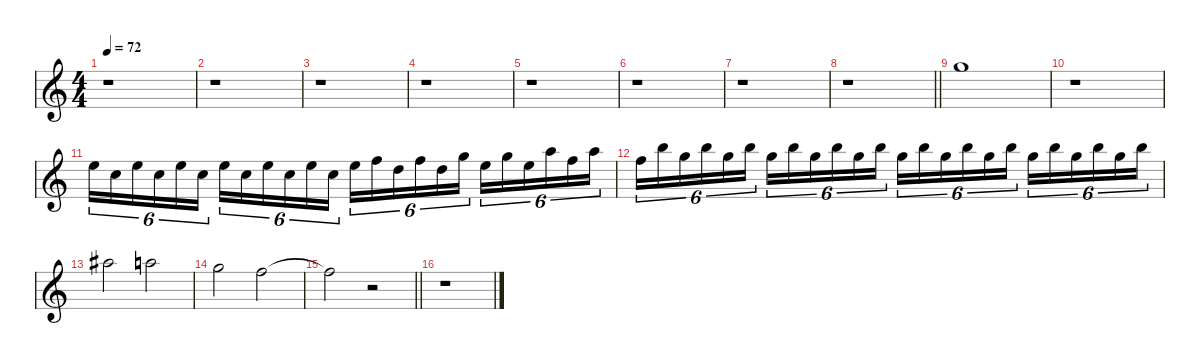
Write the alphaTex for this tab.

\defaultSystemsLayout 4
\hideDynamics
\bracketExtendMode nobrackets
\singleTrackTrackNamePolicy hidden
\multiTrackTrackNamePolicy hidden
\otherSystemsTrackNameOrientation horizontal
\track ("Keys" "vln.") {instrument stringensemble1}
\staff {score}
\tuning (E4 B3 G3 D3 A2 E2)
\ts (4 4)
\tempo 72
\clef g2
\ks c
r.1{dy f beam Down} |
r.1{beam Down} |
r.1{beam Down} |
r.1{beam Down} |
r.1{beam Down} |
r.1{beam Down} |
r.1{beam Down} |
\barLineRight lightlight
r.1{beam Down} |
15.1.1{dy mp beam Down} |
r.1{beam Down} |
12.1.16{tu (6 4) dy pp beam Down} 13.2.16{tu (6 4) dy p beam Down} 12.1.16{tu (6 4) beam Down} 13.2.16{tu (6 4) beam Down} 12.1.16{tu (6 4) beam Down} 13.2.16{tu (6 4) beam Down} 12.1.16{tu (6 4) beam Down} 13.2.16{tu (6 4) beam Down} 12.1.16{tu (6 4) beam Down} 13.2.16{tu (6 4) beam Down} 12.1.16{tu (6 4) beam Down} 13.2.16{tu (6 4) beam Down} 12.1.16{tu (6 4) dy f beam Down} 13.1.16{tu (6 4) dy p beam Down} 15.2.16{tu (6 4) beam Down} 13.1.16{tu (6 4) beam Down} 15.2.16{tu (6 4) beam Down} 15.1.16{tu (6 4) dy mp beam Down} 17.2.16{tu (6 4) beam Down} 15.1.16{tu (6 4) beam Down} 17.2.16{tu (6 4) beam Down} 17.1.16{tu (6 4) beam Down} 18.2.16{tu (6 4) beam Down} 17.1.16{tu (6 4) beam Down} |
18.2.16{tu (6 4) dy f beam Down} 19.1.16{tu (6 4) dy mp beam Down} 20.2.16{tu (6 4) beam Down} 19.1.16{tu (6 4) beam Down} 20.2.16{tu (6 4) beam Down} 19.1.16{tu (6 4) beam Down} 20.2.16{tu (6 4) beam Down} 19.1.16{tu (6 4) beam Down} 20.2.16{tu (6 4) beam Down} 19.1.16{tu (6 4) beam Down} 20.2.16{tu (6 4) beam Down} 19.1.16{tu (6 4) beam Down} 20.2.16{tu (6 4) beam Down} 19.1.16{tu (6 4) beam Down} 20.2.16{tu (6 4) beam Down} 19.1.16{tu (6 4) beam Down} 20.2.16{tu (6 4) beam Down} 19.1.16{tu (6 4) beam Down} 20.2.16{tu (6 4) dy mf beam Down} 19.1.16{tu (6 4) beam Down} 20.2.16{tu (6 4) beam Down} 19.1.16{tu (6 4) beam Down} 20.2.16{tu (6 4) beam Down} 19.1.16{tu (6 4) beam Down} |
18.1{acc #}.2{beam Down} 17.1.2{dy mp beam Down} |
15.1.2{beam Down} 13.1.2{beam Down} |
\barLineRight lightlight
13.1{t}.2{dy f beam Down} r.2{beam Down} |
r.1{beam Down}
